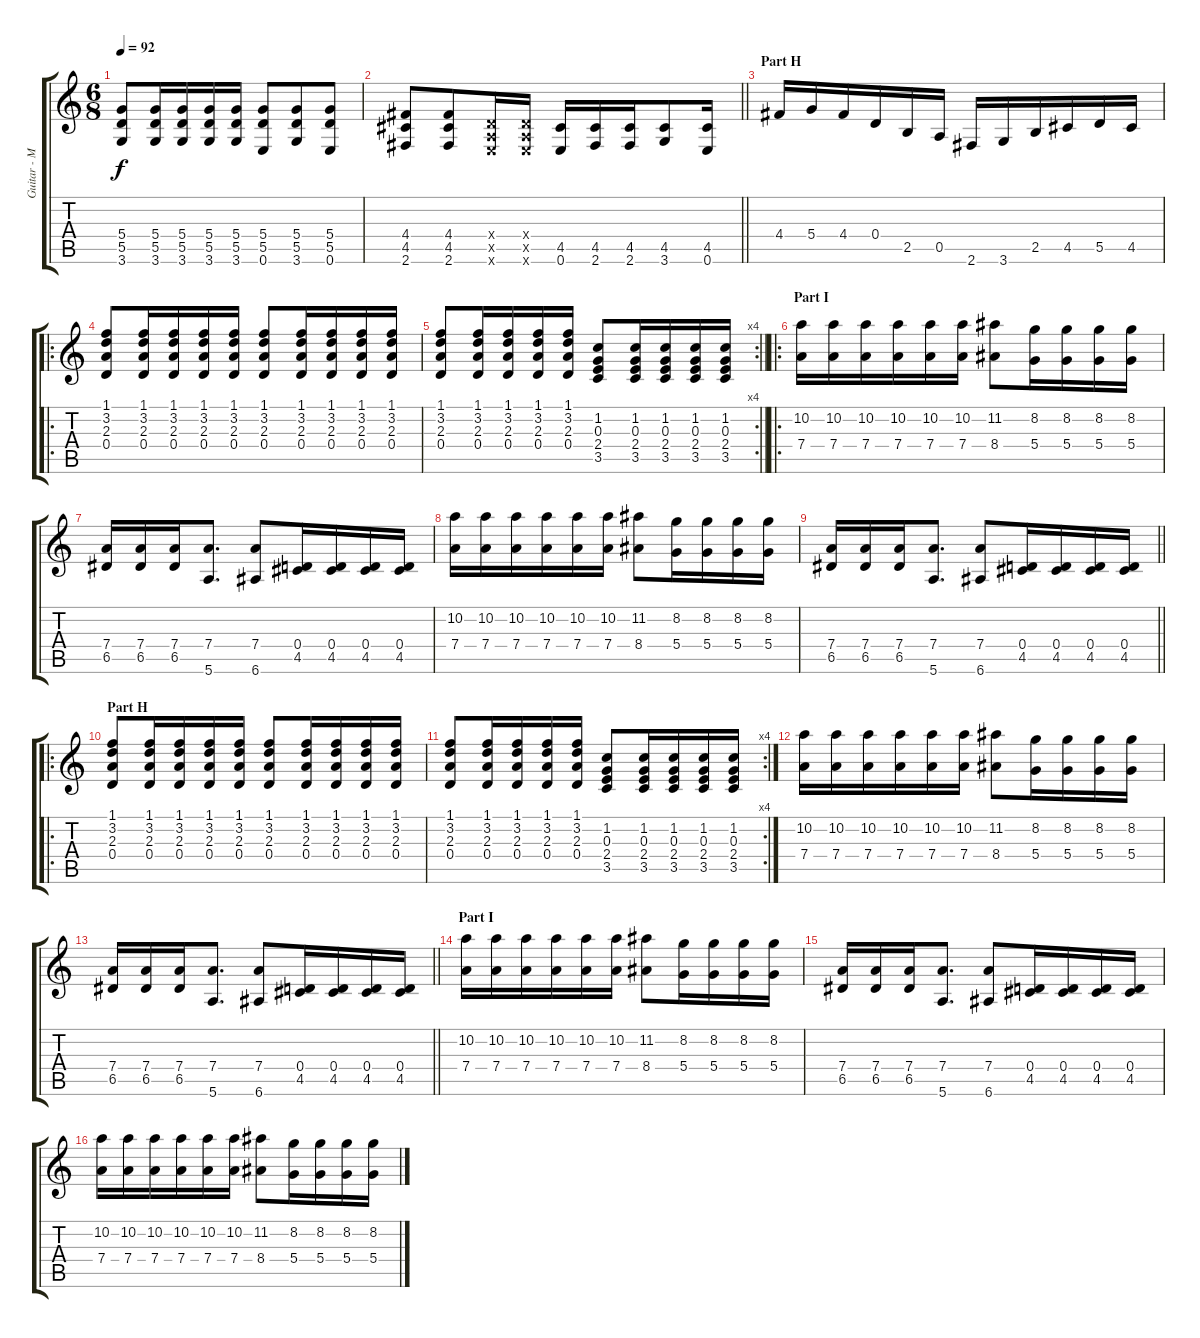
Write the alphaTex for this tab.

\track ("Guitar - Mikael Akerfeldt" "Guitar - M") {instrument overdrivenguitar}
\staff {score tabs}
\tuning (E4 B3 G3 D3 A2 E2) {hide}
\ts (6 8)
\tempo 92
\clef g2
\ks aminor
(5.4 5.5 3.6).8{dy f} (5.4 5.5 3.6).16 (5.4 5.5 3.6).16 (5.4 5.5 3.6).16 (5.4 5.5 3.6).16 (5.4 5.5 0.6).8 (5.4 5.5 3.6).8 (5.4 5.5 0.6).8 |
\barLineRight lightlight
(4.4 4.5 2.6).8 (4.4 4.5 2.6).8 (0.4{x} 0.5{x} 0.6{x}).16 (0.4{x} 0.5{x} 0.6{x}).16 (4.5 0.6).16 (4.5 2.6).16 (4.5 2.6).16 (4.5 3.6).8 (4.5 0.6).16 |
\section ("" "Part H")
4.4.16{instrument acousticguitarsteel} 5.4.16 4.4.16 0.4.16 2.5.16 0.5.16 2.6.16 3.6.16 2.5.16 4.5.16 5.5.16 4.5.16 |
\ro
(1.1 3.2 2.3 0.4).8 (1.1 3.2 2.3 0.4).16 (1.1 3.2 2.3 0.4).16 (1.1 3.2 2.3 0.4).16 (1.1 3.2 2.3 0.4).16 (1.1 3.2 2.3 0.4).8 (1.1 3.2 2.3 0.4).16 (1.1 3.2 2.3 0.4).16 (1.1 3.2 2.3 0.4).16 (1.1 3.2 2.3 0.4).16 |
\rc 4
\barLineRight lightlight
(1.1 3.2 2.3 0.4).8 (1.1 3.2 2.3 0.4).16 (1.1 3.2 2.3 0.4).16 (1.1 3.2 2.3 0.4).16 (1.1 3.2 2.3 0.4).16 (1.2 0.3 2.4 3.5).8 (1.2 0.3 2.4 3.5).16 (1.2 0.3 2.4 3.5).16 (1.2 0.3 2.4 3.5).16 (1.2 0.3 2.4 3.5).16 |
\ro
\section ("" "Part I")
(10.2 7.4).16{instrument overdrivenguitar} (10.2 7.4).16 (10.2 7.4).16 (10.2 7.4).16 (10.2 7.4).16 (10.2 7.4).16 (11.2 8.4).8 (8.2 5.4).16 (8.2 5.4).16 (8.2 5.4).16 (8.2 5.4).16 |
(7.4 6.5).16 (7.4 6.5).16 (7.4 6.5).16 (7.4 5.6).8{d} (7.4 6.6).8 (0.4 4.5).16 (0.4 4.5).16 (0.4 4.5).16 (0.4 4.5).16 |
(10.2 7.4).16{instrument overdrivenguitar} (10.2 7.4).16 (10.2 7.4).16 (10.2 7.4).16 (10.2 7.4).16 (10.2 7.4).16 (11.2 8.4).8 (8.2 5.4).16 (8.2 5.4).16 (8.2 5.4).16 (8.2 5.4).16 |
\barLineRight lightlight
(7.4 6.5).16 (7.4 6.5).16 (7.4 6.5).16 (7.4 5.6).8{d} (7.4 6.6).8 (0.4 4.5).16 (0.4 4.5).16 (0.4 4.5).16 (0.4 4.5).16 |
\ro
\section ("" "Part H")
(1.1 3.2 2.3 0.4).8{instrument acousticguitarsteel} (1.1 3.2 2.3 0.4).16 (1.1 3.2 2.3 0.4).16 (1.1 3.2 2.3 0.4).16 (1.1 3.2 2.3 0.4).16 (1.1 3.2 2.3 0.4).8 (1.1 3.2 2.3 0.4).16 (1.1 3.2 2.3 0.4).16 (1.1 3.2 2.3 0.4).16 (1.1 3.2 2.3 0.4).16 |
\rc 4
(1.1 3.2 2.3 0.4).8 (1.1 3.2 2.3 0.4).16 (1.1 3.2 2.3 0.4).16 (1.1 3.2 2.3 0.4).16 (1.1 3.2 2.3 0.4).16 (1.2 0.3 2.4 3.5).8 (1.2 0.3 2.4 3.5).16 (1.2 0.3 2.4 3.5).16 (1.2 0.3 2.4 3.5).16 (1.2 0.3 2.4 3.5).16 |
(10.2 7.4).16{instrument overdrivenguitar} (10.2 7.4).16 (10.2 7.4).16 (10.2 7.4).16 (10.2 7.4).16 (10.2 7.4).16 (11.2 8.4).8 (8.2 5.4).16 (8.2 5.4).16 (8.2 5.4).16 (8.2 5.4).16 |
\barLineRight lightlight
(7.4 6.5).16 (7.4 6.5).16 (7.4 6.5).16 (7.4 5.6).8{d} (7.4 6.6).8 (0.4 4.5).16 (0.4 4.5).16 (0.4 4.5).16 (0.4 4.5).16 |
\section ("" "Part I")
(10.2 7.4).16{instrument overdrivenguitar} (10.2 7.4).16 (10.2 7.4).16 (10.2 7.4).16 (10.2 7.4).16 (10.2 7.4).16 (11.2 8.4).8 (8.2 5.4).16 (8.2 5.4).16 (8.2 5.4).16 (8.2 5.4).16 |
(7.4 6.5).16 (7.4 6.5).16 (7.4 6.5).16 (7.4 5.6).8{d} (7.4 6.6).8 (0.4 4.5).16 (0.4 4.5).16 (0.4 4.5).16 (0.4 4.5).16 |
(10.2 7.4).16{instrument overdrivenguitar} (10.2 7.4).16 (10.2 7.4).16 (10.2 7.4).16 (10.2 7.4).16 (10.2 7.4).16 (11.2 8.4).8 (8.2 5.4).16 (8.2 5.4).16 (8.2 5.4).16 (8.2 5.4).16
